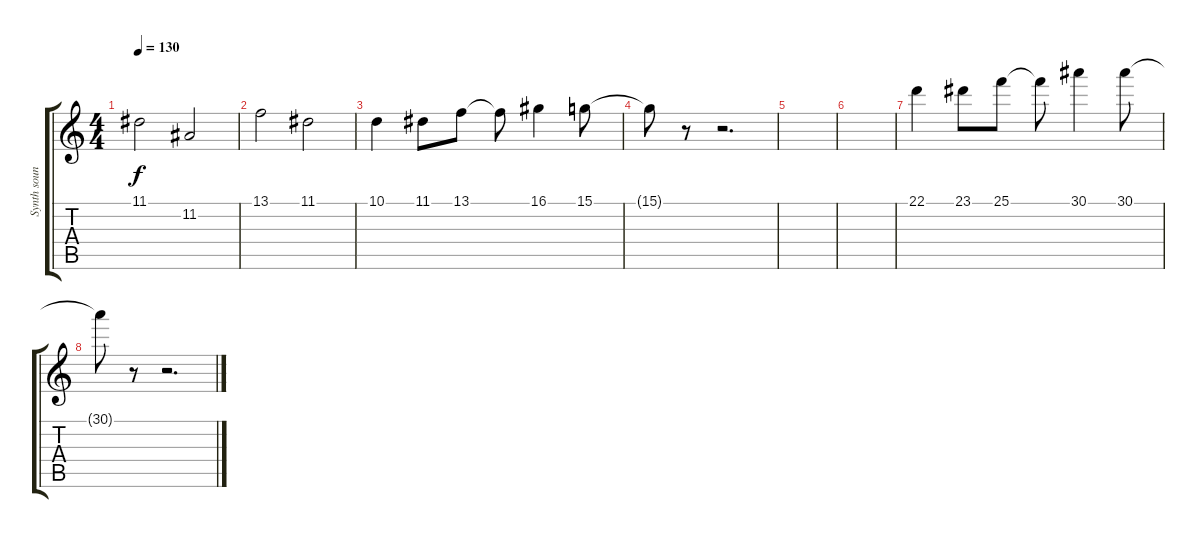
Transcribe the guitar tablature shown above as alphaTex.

\track ("Synth sound" "Synth soun") {instrument vibraphone}
\staff {score tabs}
\tuning (E4 B3 G3 D3 A2 E2) {hide}
\ts (4 4)
\tempo 130
\clef g2
\ks c
11.1.2{dy f} 11.2.2 |
13.1.2 11.1.2 |
10.1.4 11.1.8 13.1.8 13.1{t}.8 16.1.4 15.1.8 |
15.1{t}.8 r.8 r.2{d} |
|
|
22.1.4 23.1.8 25.1.8 25.1{t}.8 30.1.4 30.1.8 |
30.1{t}.8 r.8 r.2{d}
